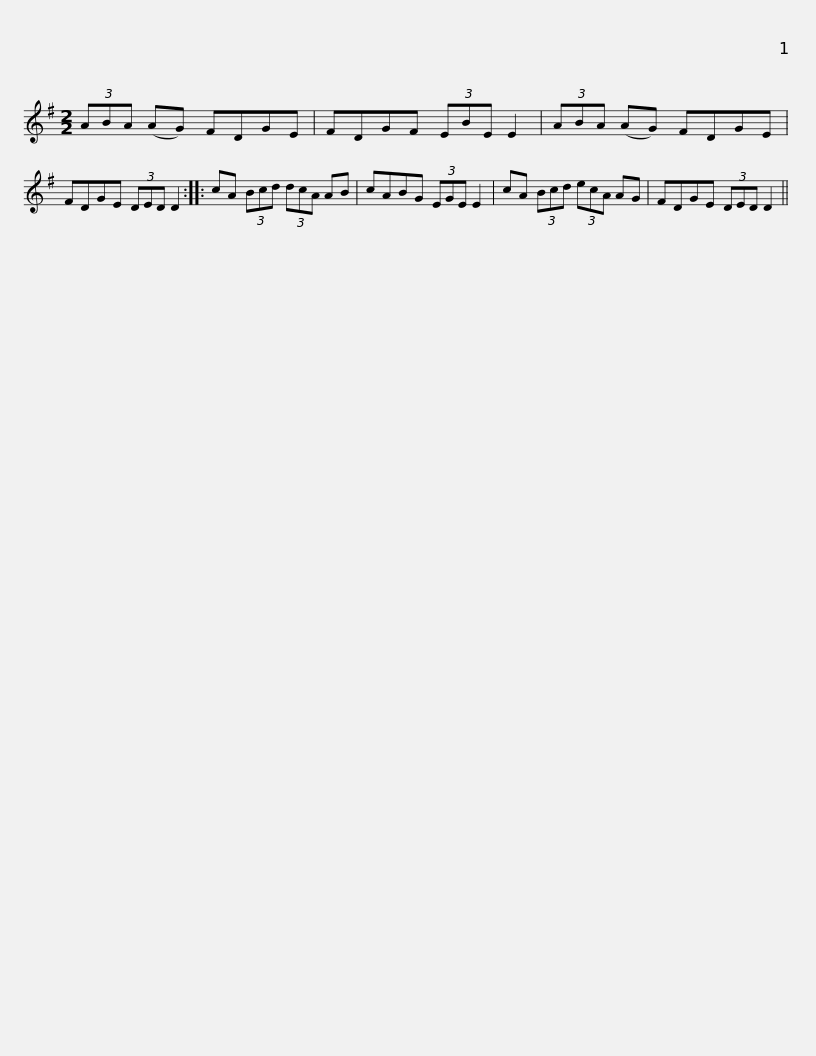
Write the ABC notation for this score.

X:1
L:1/8
M:2/2
I:linebreak $
K:G
V:1 treble
V:1
 (3ABA (AG) FDGE | FDGF (3EBE E2 | (3ABA (AG) FDGE | FDGE (3DED D2 :: cA (3Bcd (3dcA AB |$ %5
 cABG (3EGE E2 | cA (3Bcd (3ecA AG | FDGE (3DED D2 || %8
